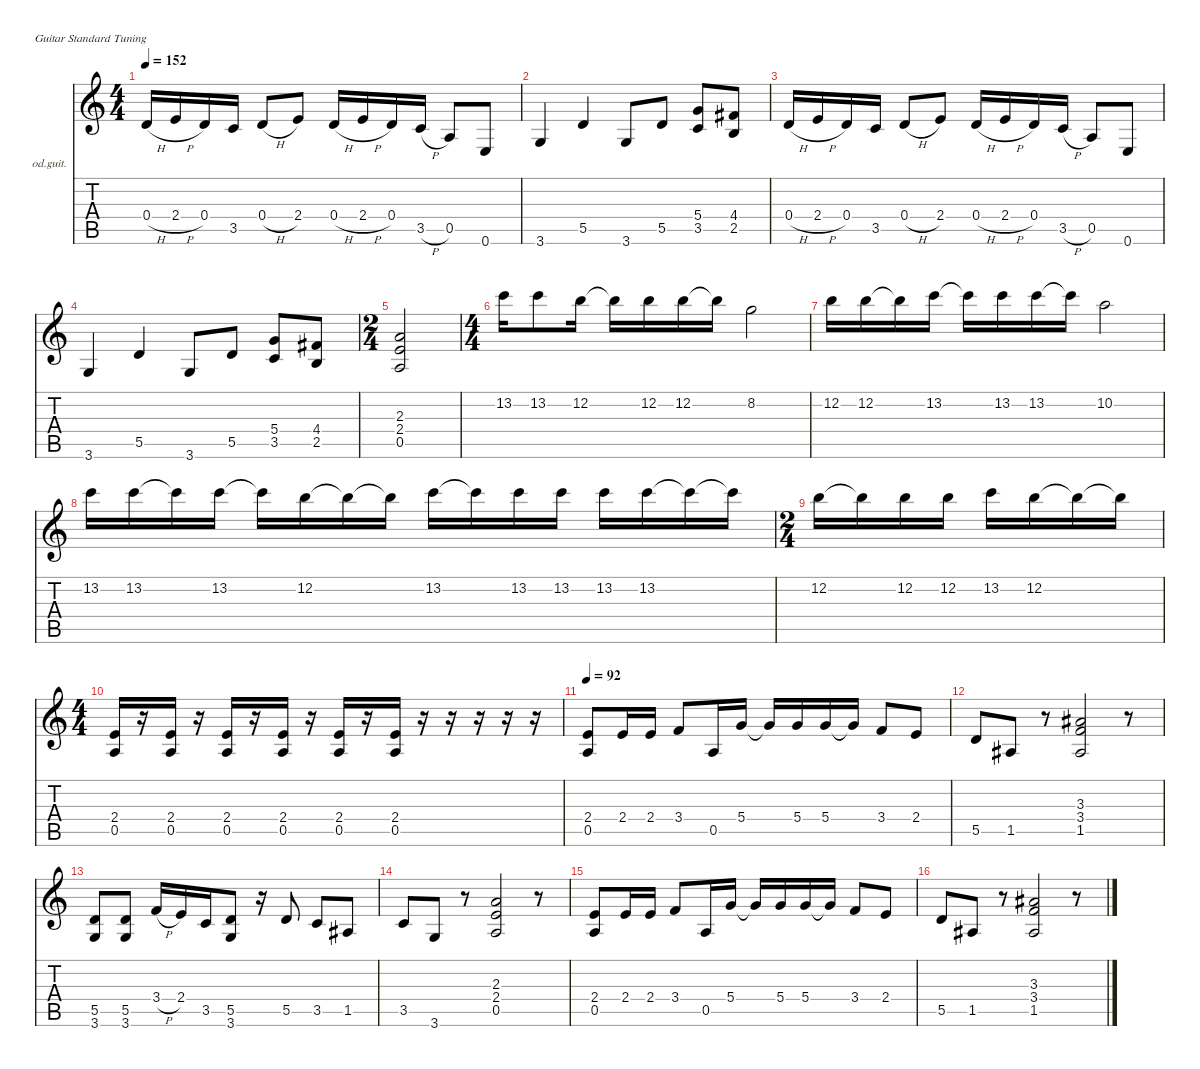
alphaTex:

\defaultSystemsLayout 4
\hideDynamics
\bracketExtendMode nobrackets
\firstSystemTrackNameOrientation horizontal
\otherSystemsTrackNameOrientation horizontal
\track ("guitar 1" "od.guit.") {instrument overdrivenguitar}
\staff {score tabs}
\tuning (E4 B3 G3 D3 A2 E2)
\ts (4 4)
\tempo 152
\clef g2
\ks c
0.4{h}.16{dy f beam Up} 2.4{h}.16{beam Up} 0.4.16{beam Up} 3.5.16{beam Up} 0.4{h}.8{beam Up} 2.4.8{beam Up} 0.4{h}.16{beam Up} 2.4{h}.16{beam Up} 0.4.16{beam Up} 3.5{h}.16{beam Up} 0.5.8{beam Up} 0.6.8{beam Up} |
3.6.4{beam Up} 5.5.4{beam Up} 3.6.8{beam Up} 5.5.8{beam Up} (5.4 3.5).8{beam Up} (4.4{acc #} 2.5).8{beam Up} |
0.4{h}.16{beam Up} 2.4{h}.16{beam Up} 0.4.16{beam Up} 3.5.16{beam Up} 0.4{h}.8{beam Up} 2.4.8{beam Up} 0.4{h}.16{beam Up} 2.4{h}.16{beam Up} 0.4.16{beam Up} 3.5{h}.16{beam Up} 0.5.8{beam Up} 0.6.8{beam Up} |
3.6.4{beam Up} 5.5.4{beam Up} 3.6.8{beam Up} 5.5.8{beam Up} (5.4 3.5).8{beam Up} (4.4{acc #} 2.5).8{beam Up} |
\ts (2 4)
(2.3 2.4 0.5).2{beam Up} |
\ts (4 4)
13.2.16{beam Down} 13.2.8{beam Down} 12.2.16{beam Down} 12.2{t}.16{beam Down} 12.2.16{beam Down} 12.2.16{beam Down} 12.2{t}.16{beam Down} 8.2.2{beam Down} |
12.2.16{beam Down} 12.2.16{beam Down} 12.2{t}.16{beam Down} 13.2.16{beam Down} 13.2{t}.16{beam Down} 13.2.16{beam Down} 13.2.16{beam Down} 13.2{t}.16{beam Down} 10.2.2{beam Down} |
13.2.16{beam Down} 13.2.16{beam Down} 13.2{t}.16{beam Down} 13.2.16{beam Down} 13.2{t}.16{beam Down} 12.2.16{beam Down} 12.2{t}.16{beam Down} 12.2{t}.16{beam Down} 13.2.16{beam Down} 13.2{t}.16{beam Down} 13.2.16{beam Down} 13.2.16{beam Down} 13.2.16{beam Down} 13.2.16{beam Down} 13.2{t}.16{beam Down} 13.2{t}.16{beam Down} |
\ts (2 4)
12.2.16{beam Down} 12.2{t}.16{beam Down} 12.2.16{beam Down} 12.2.16{beam Down} 13.2.16{beam Down} 12.2.16{beam Down} 12.2{t}.16{beam Down} 12.2{t}.16{beam Down} |
\ts (4 4)
(2.4 0.5).16{beam Up} r.16{beam Up} (2.4 0.5).16{beam Up} r.16{beam Up} (2.4 0.5).16{beam Up} r.16{beam Up} (2.4 0.5).16{beam Up} r.16{beam Up} (2.4 0.5).16{beam Up} r.16{beam Up} (2.4 0.5).16{beam Up} r.16{beam Up} r.16{beam Up} r.16{beam Up} r.16{beam Up} r.16{beam Up} |
\tempo 92
(2.4 0.5).8{beam Up} 2.4.16{beam Up} 2.4.16{beam Up} 3.4.8{beam Up} 0.5.16{beam Up} 5.4.16{beam Up} 5.4{t}.16{beam Up} 5.4.16{beam Up} 5.4.16{beam Up} 5.4{t}.16{beam Up} 3.4.8{beam Up} 2.4.8{beam Up} |
5.5.8{beam Up} 1.5{acc #}.8{beam Up} r.8{beam Up} (3.3{acc #} 3.4 1.5{acc #}).2{beam Up} r.8{beam Up} |
(5.5 3.6).8{beam Up} (5.5 3.6).8{beam Up} 3.4{h}.16{beam Up} 2.4.16{beam Up} 3.5.16{beam Up} (5.5 3.6).8{beam Up} r.16{beam Up} 5.5.8{beam Up} 3.5.8{beam Up} 1.5{acc #}.8{beam Up} |
3.5.8{beam Up} 3.6.8{beam Up} r.8{beam Up} (2.3 2.4 0.5).2{beam Up} r.8{beam Up} |
(2.4 0.5).8{beam Up} 2.4.16{beam Up} 2.4.16{beam Up} 3.4.8{beam Up} 0.5.16{beam Up} 5.4.16{beam Up} 5.4{t}.16{beam Up} 5.4.16{beam Up} 5.4.16{beam Up} 5.4{t}.16{beam Up} 3.4.8{beam Up} 2.4.8{beam Up} |
5.5.8{beam Up} 1.5{acc #}.8{beam Up} r.8{beam Up} (3.3{acc #} 3.4 1.5{acc #}).2{beam Up} r.8{beam Up}
